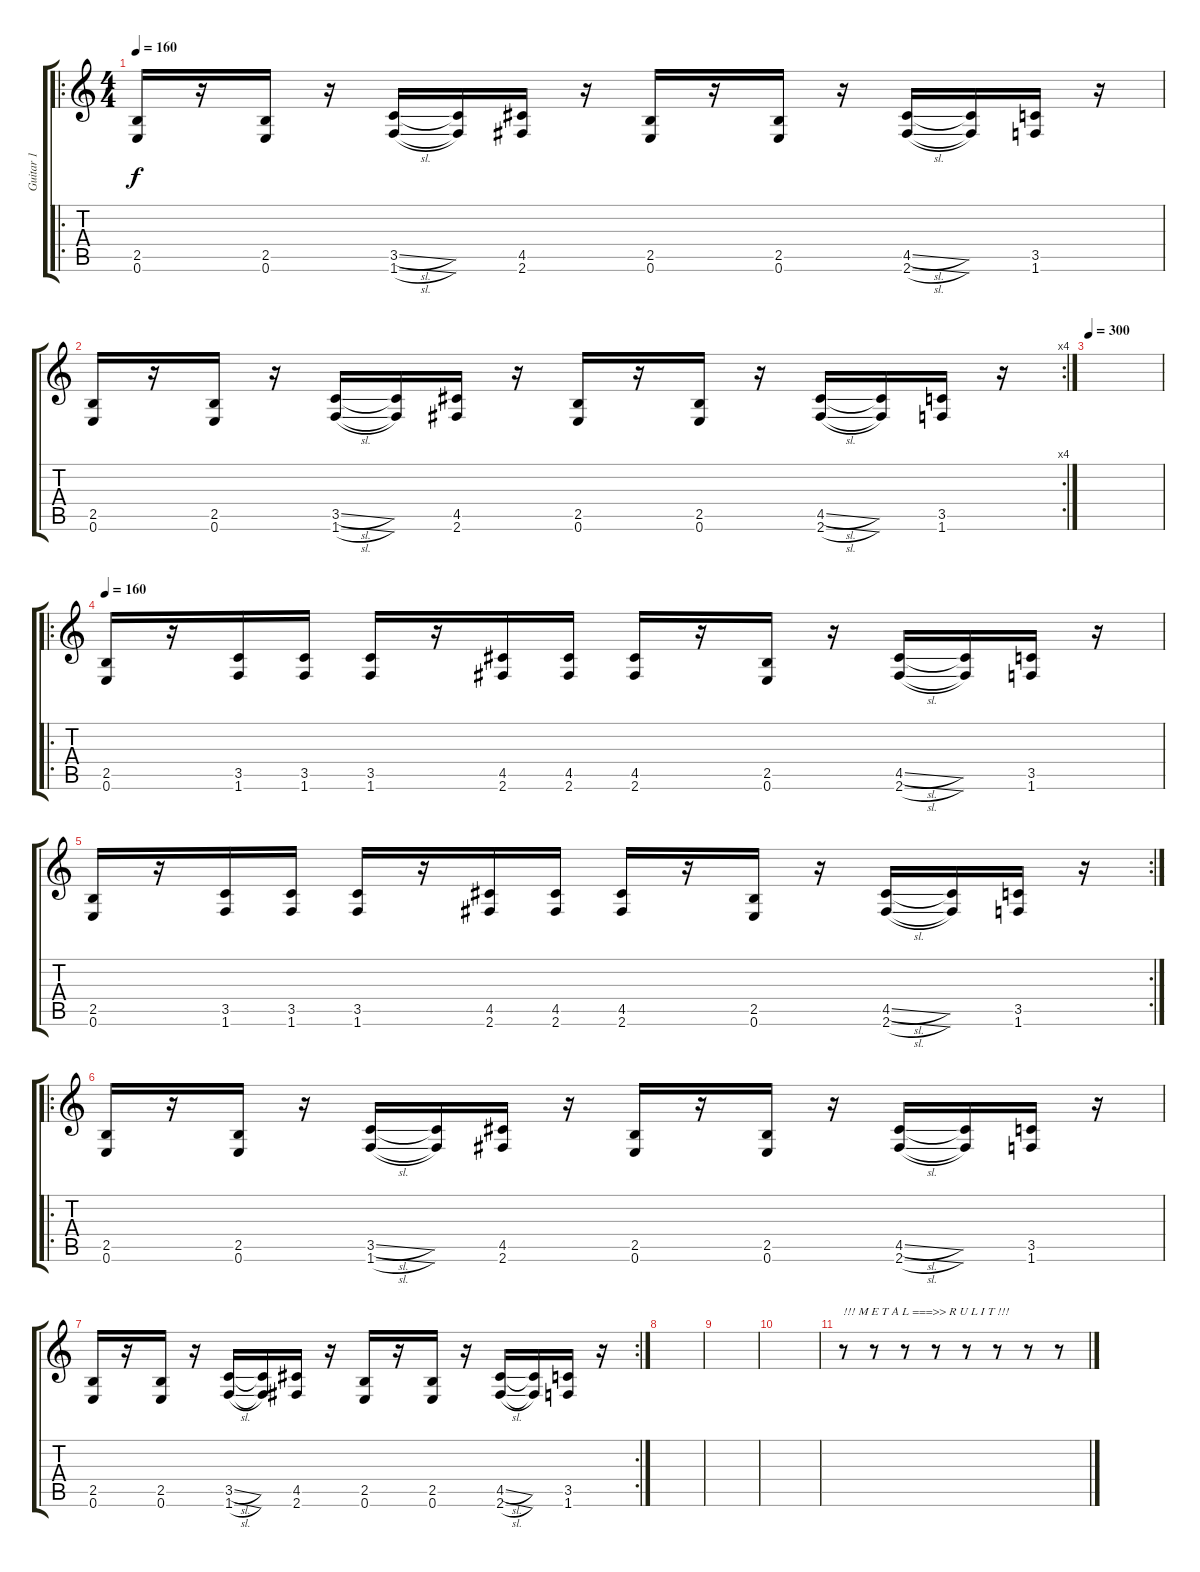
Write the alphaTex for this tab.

\track ("Guitar 1" "Guitar 1") {instrument distortionguitar}
\staff {score tabs}
\tuning (E4 B3 G3 D3 A2 E2) {hide}
\ro
\ts (4 4)
\tempo 160
\clef g2
\ks c
(2.5 0.6).16{dy f} r.16 (2.5 0.6).16 r.16 (3.5{sl} 1.6{sl}).16 (3.5{t} 1.6{t}).16 (4.5 2.6).16 r.16 (2.5 0.6).16 r.16 (2.5 0.6).16 r.16 (4.5{sl} 2.6{sl}).16 (4.5{t} 2.6{t}).16 (3.5 1.6).16 r.16 |
\rc 4
(2.5 0.6).16 r.16 (2.5 0.6).16 r.16 (3.5{sl} 1.6{sl}).16 (3.5{t} 1.6{t}).16 (4.5 2.6).16 r.16 (2.5 0.6).16 r.16 (2.5 0.6).16 r.16 (4.5{sl} 2.6{sl}).16 (4.5{t} 2.6{t}).16 (3.5 1.6).16 r.16 |
\tempo 300
|
\ro
\tempo 160
(2.5 0.6).16 r.16 (3.5 1.6).16 (3.5 1.6).16 (3.5 1.6).16 r.16 (4.5 2.6).16 (4.5 2.6).16 (4.5 2.6).16 r.16 (2.5 0.6).16 r.16 (4.5{sl} 2.6{sl}).16 (4.5{t} 2.6{t}).16 (3.5 1.6).16 r.16 |
\rc 2
(2.5 0.6).16 r.16 (3.5 1.6).16 (3.5 1.6).16 (3.5 1.6).16 r.16 (4.5 2.6).16 (4.5 2.6).16 (4.5 2.6).16 r.16 (2.5 0.6).16 r.16 (4.5{sl} 2.6{sl}).16 (4.5{t} 2.6{t}).16 (3.5 1.6).16 r.16 |
\ro
(2.5 0.6).16 r.16 (2.5 0.6).16 r.16 (3.5{sl} 1.6{sl}).16 (3.5{t} 1.6{t}).16 (4.5 2.6).16 r.16 (2.5 0.6).16 r.16 (2.5 0.6).16 r.16 (4.5{sl} 2.6{sl}).16 (4.5{t} 2.6{t}).16 (3.5 1.6).16 r.16 |
\rc 2
(2.5 0.6).16 r.16 (2.5 0.6).16 r.16 (3.5{sl} 1.6{sl}).16 (3.5{t} 1.6{t}).16 (4.5 2.6).16 r.16 (2.5 0.6).16 r.16 (2.5 0.6).16 r.16 (4.5{sl} 2.6{sl}).16 (4.5{t} 2.6{t}).16 (3.5 1.6).16 r.16 |
|
|
|
r.8{txt "!!! M E T A L ===>> R U L I T !!!"} r.8 r.8 r.8 r.8 r.8 r.8 r.8
